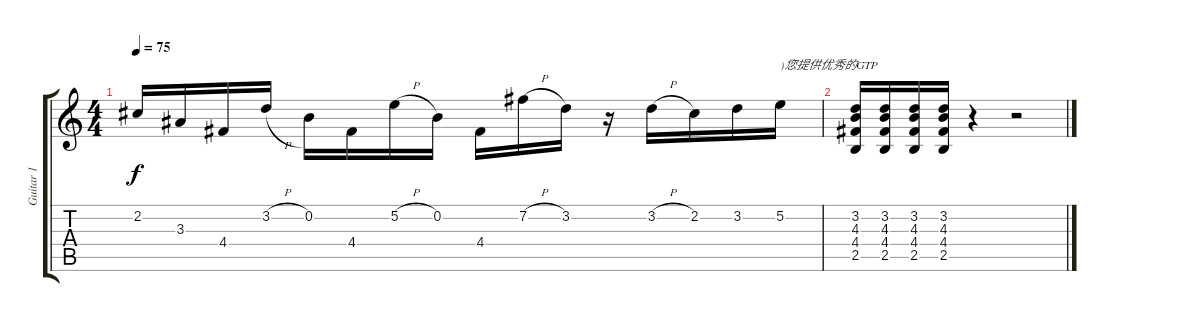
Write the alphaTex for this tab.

\track ("Guitar 1" "Guitar 1") {instrument acousticguitarnylon}
\staff {score tabs}
\tuning (E4 B3 G3 D3 A2 E2) {hide}
\ts (4 4)
\tempo 75
\clef g2
\ks c
2.2.16{dy f} 3.3.16 4.4.16 3.2{h}.16 0.2.16 4.4.16 5.2{h}.16 0.2.16 4.4.16 7.2{h}.16 3.2.16 r.16 3.2{h}.16 2.2.16 3.2.16 5.2.16{txt ")您提供优秀的GTP"} |
(3.2 4.3 4.4 2.5).16 (3.2 4.3 4.4 2.5).16 (3.2 4.3 4.4 2.5).16 (3.2 4.3 4.4 2.5).16 r.4 r.2
